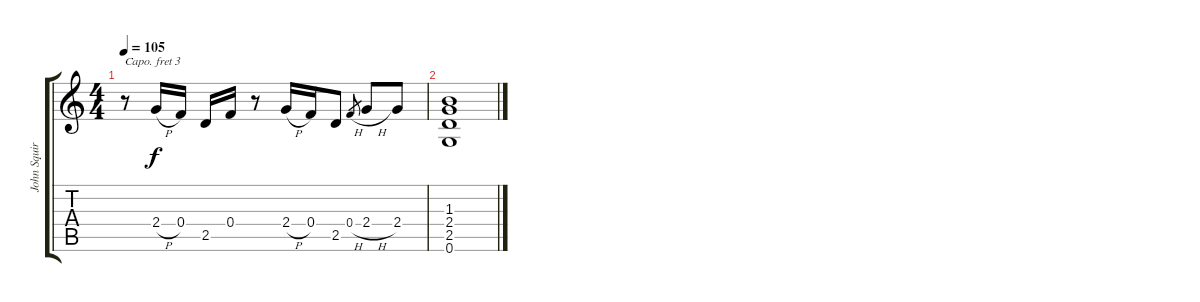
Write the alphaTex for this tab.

\track ("John Squire -guitar" "John Squir") {instrument overdrivenguitar}
\staff {score tabs}
\capo 3
\tuning (E4 B3 G3 D3 A2 E2) {hide}
\ts (4 4)
\tempo 105
\clef g2
\ks c
r.8{dy f} 2.4{h}.16 0.4.16 2.5.16 0.4.16 r.8 2.4{h}.16 0.4.16 2.5.8 0.4{h}.8{gr} 2.4{h}.8 2.4.8 |
(1.3 2.4 2.5 0.6).1{volume 0}
